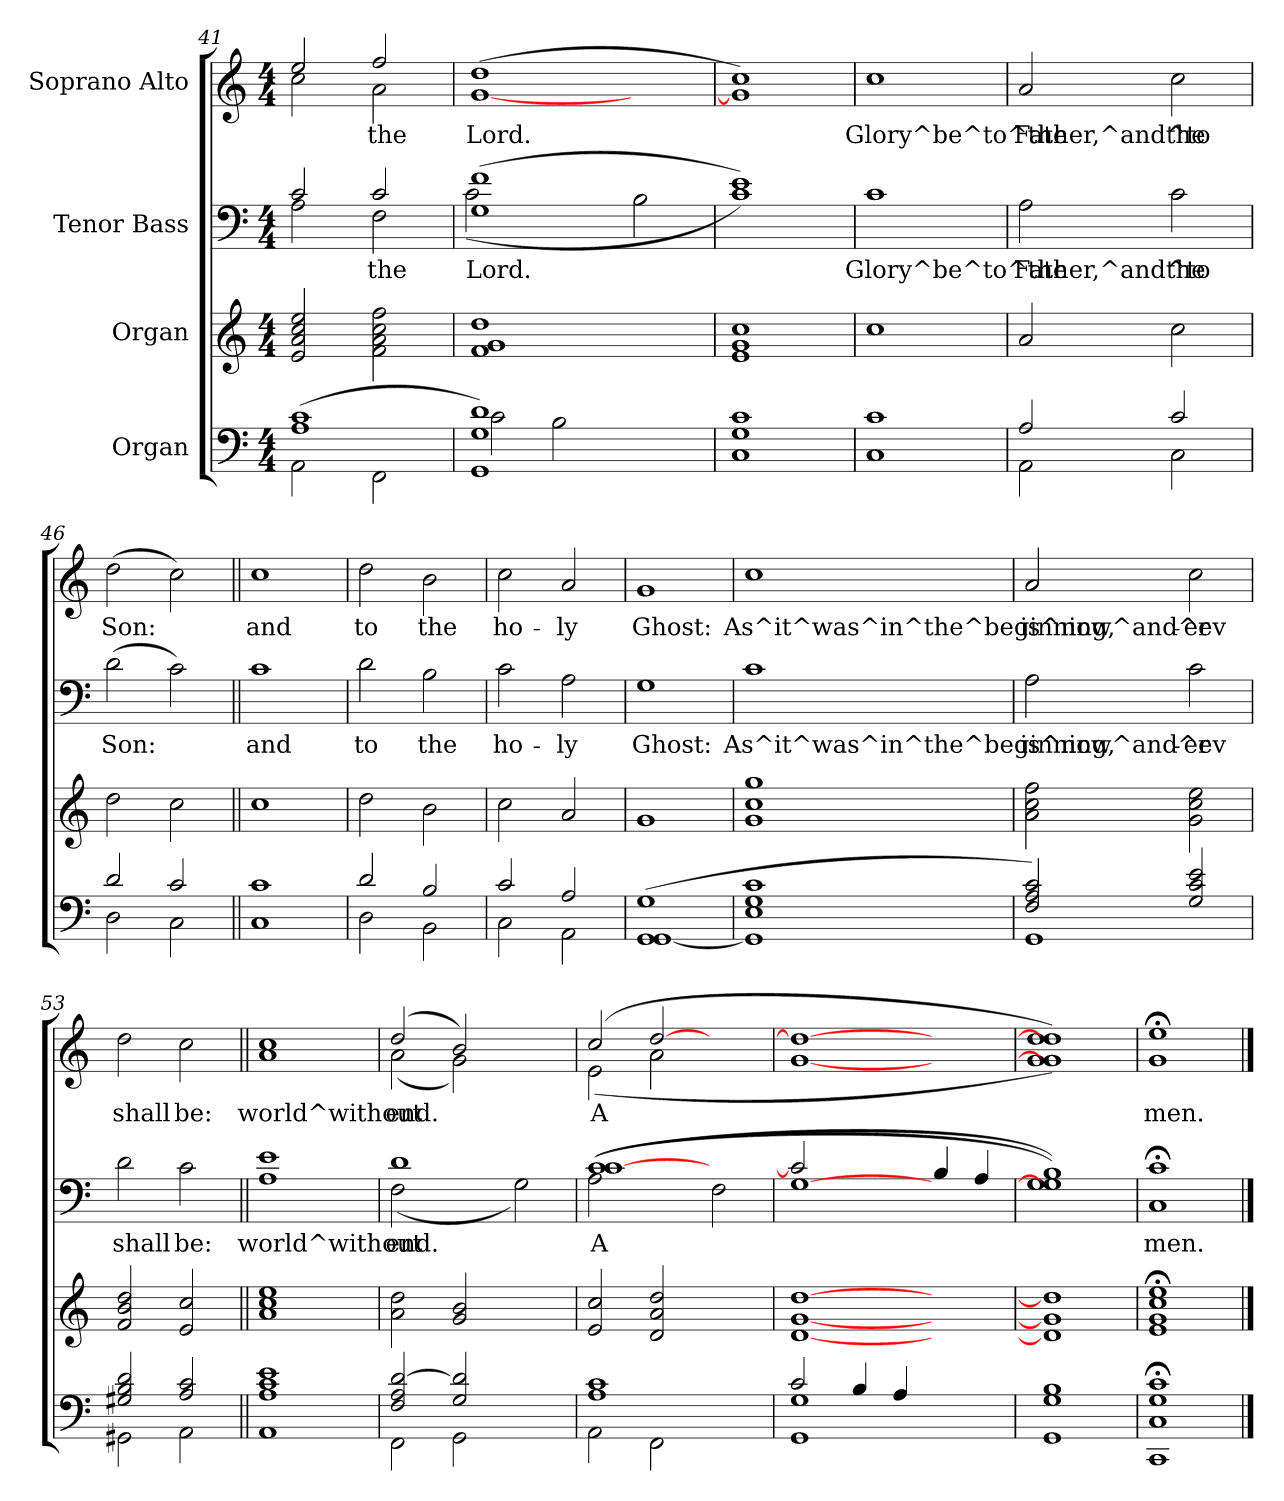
**kern	**kern	**kern	**text	**kern	**text
*part4	*part3	*part2	*part2	*part1	*part1
*staff4	*staff3	*staff2	*staff2	*staff1	*staff1
*I"Organ	*I"Organ	*I"Tenor  Bass	*	*I"Soprano  Alto	*
*clefF4	*clefG2	*clefF4	*	*clefG2	*
*k[]	*k[]	*k[]	*	*k[]	*
*C:	*C:	*C:	*	*C:	*
*M4/4	*M4/4	*M4/4	*	*M4/4	*
=41	=41	=41	=41	=41	=41
*^	*	*^	*	*	*
!	!	!	!	!	!LO:LY:a:cj	!	!LO:LY:b:cj
*	*	*	*	*	*	*^	*
(>1c 1A	2AA\	2ee/ 2cc/ 2a/ 2e/	2c/	2A\	.	2ee/	2cc\	.
!	!	!	!	!	!LO:LY:a:cj	!	!	!LO:LY:b:cj
.	2FF\	2ff\ 2cc\ 2a\ 2f\	2c/	2F\	the	2ff/	2a\	the
=42	=42	=42	=42	=42	=42	=42	=42	=42
!	!	!	!	!	!LO:LY:a:cj	!	!	!LO:LY:b:cj
*	*	*	*	*	*	*v	*v	*
1d 1G 1GG)	2c\	1dd 1f 1g	(>1f 1G	(<2c\	Lord.	(>1dd [<1g	Lord.
.	2B\	.	.	1ryy	.	.	.
!	!	!	!	!	!LO:LY:a:cj	!	!
2ryy	2ryy	2ryy	2B\	.	.	2ryy	.
*	*	*	*v	*v	*	*	*
=43	=43	=43	=43	=43	=43	=43
!	!	!	!	!LO:LY:a:cj	!	!LO:LY:b:cj
*v	*v	*	*	*	*	*
1c 1G 1C	1cc 1g 1e	1e 1c))	.	1cc 1g])	.
!!LO:PB:g=z
=44	=44	=44	=44	=44	=44
!	!	!	!LO:LY:a:cj	!	!LO:LY:b:cj
1C 1c	1cc	1c	Glory^be^to^the	1cc	Glory^be^to^the
=45	=45	=45	=45	=45	=45
*^	*	*	*	*	*
!	!	!	!	!LO:LY:a:cj	!	!LO:LY:b:cj
2A/	2AA\	2a/	2A\	Father,^and^to	2a/	Father,^and^to
!	!	!	!	!LO:LY:a:cj	!	!LO:LY:b:cj
2c/	2C\	2cc\	2c\	the	2cc\	the
=46	=46	=46	=46	=46	=46	=46
!	!	!	!	!LO:LY:a:cj	!	!LO:LY:b:cj
2d/	2D\	2dd\	(>2d\	Son:	(>2dd\	Son:
!	!	!	!	!LO:LY:a:cj	!	!LO:LY:b:cj
2c/	2C\	2cc\	2c\)	.	2cc\)	.
=47||	=47||	=47||	=47||	=47||	=47||	=47||
!	!	!	!	!LO:LY:a:cj	!	!LO:LY:b:cj
*v	*v	*	*	*	*	*
1c 1C	1cc	1c	and	1cc	and
=48	=48	=48	=48	=48	=48
*^	*	*	*	*	*
!	!	!	!	!LO:LY:a:cj	!	!LO:LY:b:cj
2d/	2D\	2dd\	2d\	to	2dd\	to
!	!	!	!	!LO:LY:a:cj	!	!LO:LY:b:cj
2B/	2BB\	2b\	2B\	the	2b\	the
=49	=49	=49	=49	=49	=49	=49
!	!	!	!	!LO:LY:a:cj	!	!LO:LY:b:cj
2c/	2C\	2cc\	2c\	ho-	2cc\	ho-
!	!	!	!	!LO:LY:a:cj	!	!LO:LY:b:cj
2A/	2AA\	2a/	2A\	-ly	2a/	-ly
=50	=50	=50	=50	=50	=50	=50
!	!	!	!	!LO:LY:a:cj	!	!LO:LY:b:cj
*v	*v	*	*	*	*	*
(<1G 1GG [<1GG	1g	1G	Ghost:	1g	Ghost:
!!LO:LB:g=z
=51	=51	=51	=51	=51	=51
!	!	!	!LO:LY:a:cj	!	!LO:LY:b:cj
1c 1G 1E 1GG]	1gg 1cc 1g	1c	As^it^was^in^the^beginning,	1cc	As^it^was^in^the^beginning,
=52	=52	=52	=52	=52	=52
*^	*	*	*	*	*
!	!	!	!	!LO:LY:a:cj	!	!LO:LY:b:cj
2c/ 2A/ 2F/)	1GG	2ff\ 2cc\ 2a\	2A\	is^now^and^ev-	2a/	is^now^and^ev-
!	!	!	!	!LO:LY:a:cj	!	!LO:LY:b:cj
2e/ 2c/ 2G/	.	2ee\ 2cc\ 2g\	2c\	-er	2cc\	-er
=53	=53	=53	=53	=53	=53	=53
!	!	!	!	!LO:LY:a:cj	!	!LO:LY:b:cj
2d/ 2B/ 2G#X/	2GG#X\	2dd/ 2b/ 2f/	2d\	shall	2dd\	shall
!	!	!	!	!LO:LY:a:cj	!	!LO:LY:b:cj
2c/ 2A/	2AA\	2cc/ 2e/	2c\	be:	2cc\	be:
=54||	=54||	=54||	=54||	=54||	=54||	=54||
!	!	!	!	!LO:LY:a:cj	!	!LO:LY:b:cj
*v	*v	*	*	*	*	*
1e 1c 1A 1AA	1ee 1cc 1a	1e 1A	world^without	1cc 1a	world^without
=55	=55	=55	=55	=55	=55
*^	*	*^	*	*	*
!	!	!	!	!	!LO:LY:a:cj	!	!LO:LY:b:cj
*	*	*	*	*	*	*^	*
[>2d/ 2A/ 2F/	2FF\	2dd\ 2a\	1d	(<2F\	end.	(>2dd/	(<2a\	end.
!	!	!	!	!	!	!	!	!LO:LY:b:cj
2d/] 2G/	2GG\	2b/ 2g/	.	1ryy	.	2b/)	2g\)	.
!	!	!	!	!	!LO:LY:a:cj	!	!	!
2ryy	2ryy	2ryy	2G\)	.	.	2ryy	2ryy	.
!!LO:LB:g=z	!!
=56	=56	=56	=56	=56	=56	=56	=56	=56
!	!	!	!	!	!LO:LY:a:cj	!	!	!LO:LY:b:cj
1c 1A	2AA\	2cc/ 2e/	(>1c [>1c	(<2A\	A-	(>2cc/	(<2e\	A-
!	!	!	!	!	!	!	!	!LO:LY:b:cj
.	2FF\	2dd/ 2a/ 2d/	.	1ryy	.	[>2dd/	2a\	--
!	!	!	!	!	!LO:LY:a:cj	!	!	!
2ryy	2ryy	2ryy	2F\	.	--	2ryy	2ryy	.
=57	=57	=57	=57	=57	=57	=57	=57	=57
!	!	!	!	!	!LO:LY:a:cj	!	!	!LO:LY:b:cj
*	*	*	*	*	*	*v	*v	*
2c/	1G 1GG	[>1dd [<1g [<1d	[<1G	2c/]	--	1dd_> [<1g	--
4B/	.	.	.	1ryy	.	.	.
4A/	.	.	.	.	.	.	.
!	!	!	!	!	!LO:LY:a:cj	!	!
2ryy	2ryy	2ryy	4B/	.	--	2ryy	.
!	!	!	!	!	!LO:LY:a:cj	!	!
.	.	.	4A/	.	--	.	.
*v	*v	*	*v	*v	*	*	*
=58	=58	=58	=58	=58	=58
!	!	!	!LO:LY:a:cj	!	!LO:LY:b:cj
1B 1G 1GG	1dd] 1g] 1d]	1B 1G 1G]))	--	1dd 1dd] 1g 1g]))	--
=59	=59	=59	=59	=59	=59
!	!	!	!LO:LY:a:cj	!	!LO:LY:b:cj
1c;< 1G;< 1C;< 1CC;<	1ee;< 1cc;< 1g;< 1e;<	1C; 1c;	-men.	1ee;< 1g;<	-men.
==	==	==	==	==	==
*-	*-	*-	*-	*-	*-
